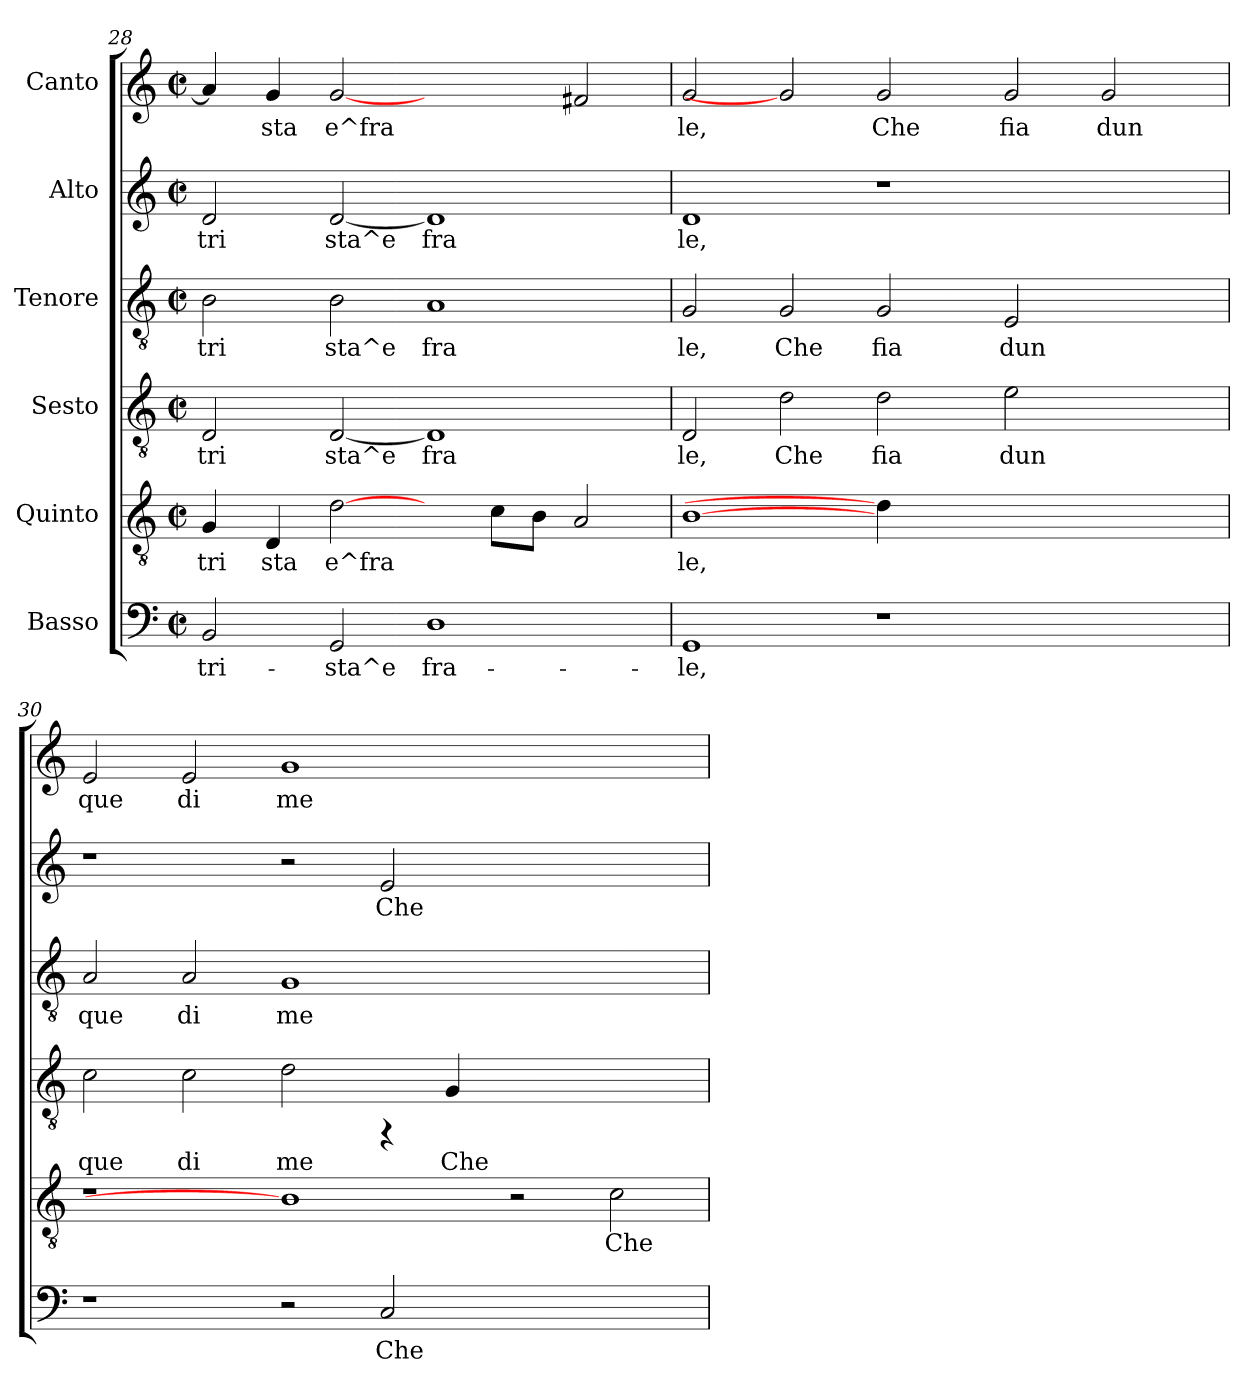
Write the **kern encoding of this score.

**kern	**text	**kern	**text	**kern	**text	**kern	**text	**kern	**text	**kern	**text
*part6	*part6	*part5	*part5	*part4	*part4	*part3	*part3	*part2	*part2	*part1	*part1
*staff6	*staff6	*staff5	*staff5	*staff4	*staff4	*staff3	*staff3	*staff2	*staff2	*staff1	*staff1
*I"Basso	*	*I"Quinto	*	*I"Sesto	*	*I"Tenore	*	*I"Alto	*	*I"Canto	*
*clefF4	*	*clefGv2	*	*clefGv2	*	*clefGv2	*	*clefG2	*	*clefG2	*
*k[]	*	*k[]	*	*k[]	*	*k[]	*	*k[]	*	*k[]	*
*C:	*	*C:	*	*C:	*	*C:	*	*C:	*	*C:	*
*M2/2	*	*M2/2	*	*M2/2	*	*M2/2	*	*M2/2	*	*M2/2	*
*met(c|)	*	*met(c|)	*	*met(c|)	*	*met(c|)	*	*met(c|)	*	*met(c|)	*
=28	=28	=28	=28	=28	=28	=28	=28	=28	=28	=28	=28
!	!LO:LY:b	!	!LO:LY:b:cj	!	!LO:LY:b:cj	!	!LO:LY:b	!	!LO:LY:b:cj	!	!LO:LY:b:cj
2BB/	tri-	4G/	tri	2D/	tri	2B\	tri	2d/	tri	4a/]	.
!	!	!	!LO:LY:b:cj	!	!	!	!	!	!	!	!LO:LY:b:cj
.	.	4D/	sta	.	.	.	.	.	.	4g/	sta
!	!LO:LY:b	!	!LO:LY:b:cj	!	!LO:LY:b:cj	!	!LO:LY:b	!	!LO:LY:b:cj	!	!LO:LY:b:cj
2GG/	-sta^e	[2d\	e^fra	[<2D/	sta^e	2B\	sta^e	[<2d/	sta^e	[2g	e^fra
!	!LO:LY:b	!	!	!	!LO:LY:b:cj	!	!LO:LY:b	!	!LO:LY:b:cj	!	!
1D	fra-	4ryy	.	1D]	fra	1A	fra	1d]	fra	2ryy	.
!	!	!	!LO:LY:b:cj	!	!	!	!	!	!	!	!
.	.	8c\L	.	.	.	.	.	.	.	.	.
!	!	!	!LO:LY:b:cj	!	!	!	!	!	!	!	!
.	.	8B\J	.	.	.	.	.	.	.	.	.
!	!	!	!LO:LY:b:cj	!	!	!	!	!	!	!	!LO:LY:b:cj
.	.	2A/	.	.	.	.	.	.	.	2f#/	.
=29	=29	=29	=29	=29	=29	=29	=29	=29	=29	=29	=29
!	!LO:LY:b	!	!LO:LY:b:cj	!	!LO:LY:b:cj	!	!LO:LY:b	!	!LO:LY:b:cj	!	!LO:LY:b:cj
1GG	-le,	[1B	le,	2D/	le,	2G/	le,	1d	le,	2g/	le,
!	!	!	!	!	!LO:LY:b:cj	!	!LO:LY:b	!	!	!	!
.	.	.	.	2d\	Che	2G/	Che	.	.	2g]	.
!	!	!	!	!	!LO:LY:b:cj	!	!LO:LY:b	!	!	!	!LO:LY:b:cj
1r	.	4d\]	.	2d\	fia	2G/	fia	1r	.	2g/	Che
.	.	1ryy	.	.	.	.	.	.	.	.	.
!	!	!	!	!	!LO:LY:b:cj	!	!LO:LY:b	!	!	!	!LO:LY:b:cj
.	.	.	.	2e\	dun	2E/	dun	.	.	2g/	fia
!	!	!	!	!	!	!	!	!	!	!	!LO:LY:b:cj
2ryy	.	.	.	2ryy	.	2ryy	.	2ryy	.	2g/	dun
.	.	4ryy	.	.	.	.	.	.	.	.	.
=30	=30	=30	=30	=30	=30	=30	=30	=30	=30	=30	=30
!	!	!	!	!	!LO:LY:b:cj	!	!LO:LY:b	!	!	!	!LO:LY:b:cj
1r	.	1r	.	2c\	que	2A/	que	1r	.	2e/	que
!	!	!	!	!	!LO:LY:b:cj	!	!LO:LY:b	!	!	!	!LO:LY:b:cj
.	.	.	.	2c\	di	2A/	di	.	.	2e/	di
!	!	!	!	!	!LO:LY:b:cj	!	!LO:LY:b	!	!	!	!LO:LY:b:cj
2r	.	1B]	.	2d\	me	1G	me	2r	.	1g	me
!	!LO:LY:b	!	!	!	!	!	!	!	!LO:LY:b:cj	!	!
2C/	Che	.	.	4rFF	.	.	.	2e/	Che	.	.
!	!	!	!	!	!LO:LY:b:cj	!	!	!	!	!	!
.	.	.	.	4G/	Che	.	.	.	.	.	.
1ryy	.	2r	.	1ryy	.	1ryy	.	1ryy	.	1ryy	.
!	!	!	!LO:LY:b:cj	!	!	!	!	!	!	!	!
.	.	2c\	Che	.	.	.	.	.	.	.	.
=	=	=	=	=	=	=	=	=	=	=	=
*-	*-	*-	*-	*-	*-	*-	*-	*-	*-	*-	*-
